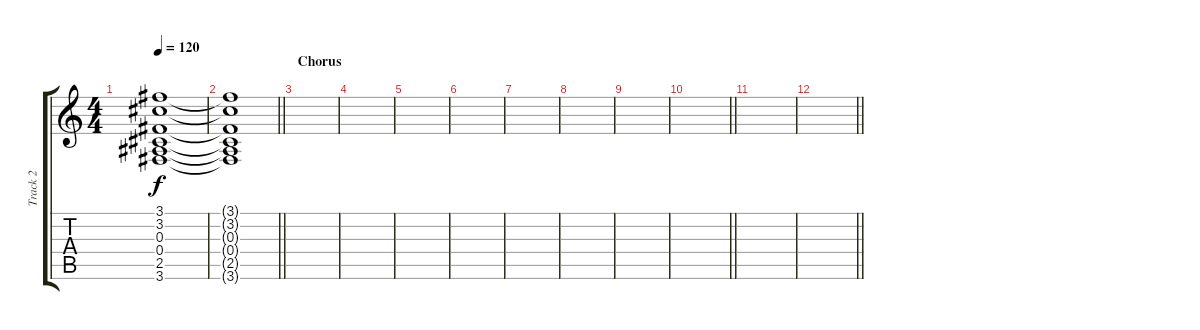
\track ("Track 2" "Track 2") {instrument distortionguitar}
\staff {score tabs}
\tuning (Eb4 Bb3 Gb3 Db3 Ab2 Eb2) {hide}
\ts (4 4)
\tempo 120
\clef g2
\ks c
(3.1 3.2 0.3 0.4 2.5 3.6).1{dy f} |
\barLineRight lightlight
(3.1{t} 3.2{t} 0.3{t} 0.4{t} 2.5{t} 3.6{t}).1 |
\section ("" "Chorus")
|
|
|
|
|
|
|
\barLineRight lightlight
|
|
\barLineRight lightlight
